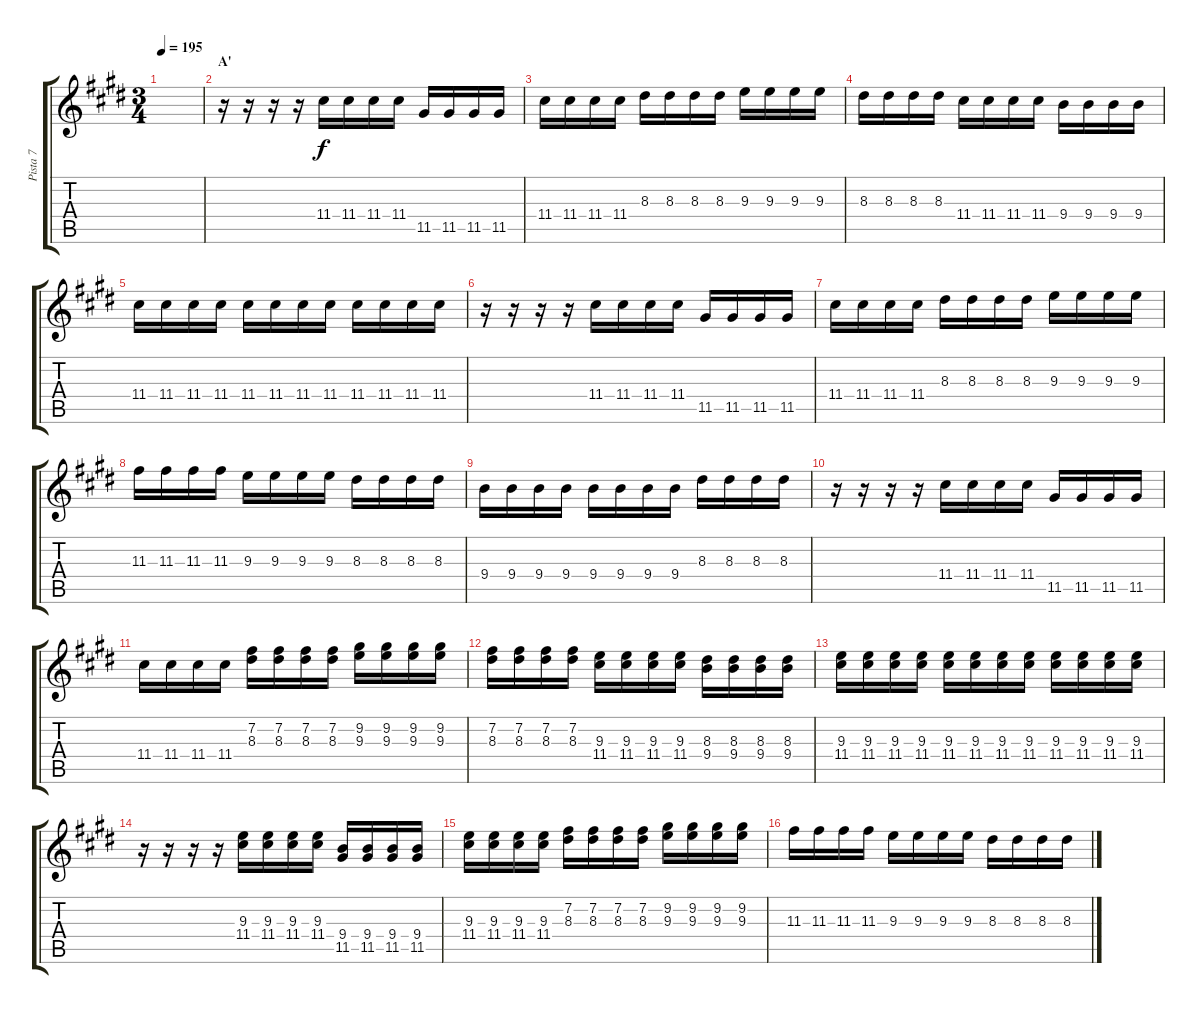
\track ("Pista 7" "Pista 7") {instrument distortionguitar}
\staff {score tabs}
\tuning (E4 B3 G3 D3 A2 E2) {hide}
\ts (3 4)
\tempo 195
\clef g2
\ks e
|
\section ("" "A'")
r.16 r.16 r.16 r.16 11.4.16 11.4.16 11.4.16 11.4.16 11.5.16 11.5.16 11.5.16 11.5.16 |
11.4.16 11.4.16 11.4.16 11.4.16 8.3.16 8.3.16 8.3.16 8.3.16 9.3.16 9.3.16 9.3.16 9.3.16 |
8.3.16 8.3.16 8.3.16 8.3.16 11.4.16 11.4.16 11.4.16 11.4.16 9.4.16 9.4.16 9.4.16 9.4.16 |
11.4.16 11.4.16 11.4.16 11.4.16 11.4.16 11.4.16 11.4.16 11.4.16 11.4.16 11.4.16 11.4.16 11.4.16 |
r.16 r.16 r.16 r.16 11.4.16 11.4.16 11.4.16 11.4.16 11.5.16 11.5.16 11.5.16 11.5.16 |
11.4.16 11.4.16 11.4.16 11.4.16 8.3.16 8.3.16 8.3.16 8.3.16 9.3.16 9.3.16 9.3.16 9.3.16 |
11.3.16 11.3.16 11.3.16 11.3.16 9.3.16 9.3.16 9.3.16 9.3.16 8.3.16 8.3.16 8.3.16 8.3.16 |
9.4.16 9.4.16 9.4.16 9.4.16 9.4.16 9.4.16 9.4.16 9.4.16 8.3.16 8.3.16 8.3.16 8.3.16 |
r.16 r.16 r.16 r.16 11.4.16 11.4.16 11.4.16 11.4.16 11.5.16 11.5.16 11.5.16 11.5.16 |
11.4.16 11.4.16 11.4.16 11.4.16 (7.2 8.3).16 (7.2 8.3).16 (7.2 8.3).16 (7.2 8.3).16 (9.2 9.3).16 (9.2 9.3).16 (9.2 9.3).16 (9.2 9.3).16 |
(7.2 8.3).16 (7.2 8.3).16 (7.2 8.3).16 (7.2 8.3).16 (9.3 11.4).16 (9.3 11.4).16 (9.3 11.4).16 (9.3 11.4).16 (8.3 9.4).16 (8.3 9.4).16 (8.3 9.4).16 (8.3 9.4).16 |
(9.3 11.4).16 (9.3 11.4).16 (9.3 11.4).16 (9.3 11.4).16 (9.3 11.4).16 (9.3 11.4).16 (9.3 11.4).16 (9.3 11.4).16 (9.3 11.4).16 (9.3 11.4).16 (9.3 11.4).16 (9.3 11.4).16 |
r.16 r.16 r.16 r.16 (9.3 11.4).16 (9.3 11.4).16 (9.3 11.4).16 (9.3 11.4).16 (9.4 11.5).16 (9.4 11.5).16 (9.4 11.5).16 (9.4 11.5).16 |
(9.3 11.4).16 (9.3 11.4).16 (9.3 11.4).16 (9.3 11.4).16 (7.2 8.3).16 (7.2 8.3).16 (7.2 8.3).16 (7.2 8.3).16 (9.2 9.3).16 (9.2 9.3).16 (9.2 9.3).16 (9.2 9.3).16 |
11.3.16 11.3.16 11.3.16 11.3.16 9.3.16 9.3.16 9.3.16 9.3.16 8.3.16 8.3.16 8.3.16 8.3.16
